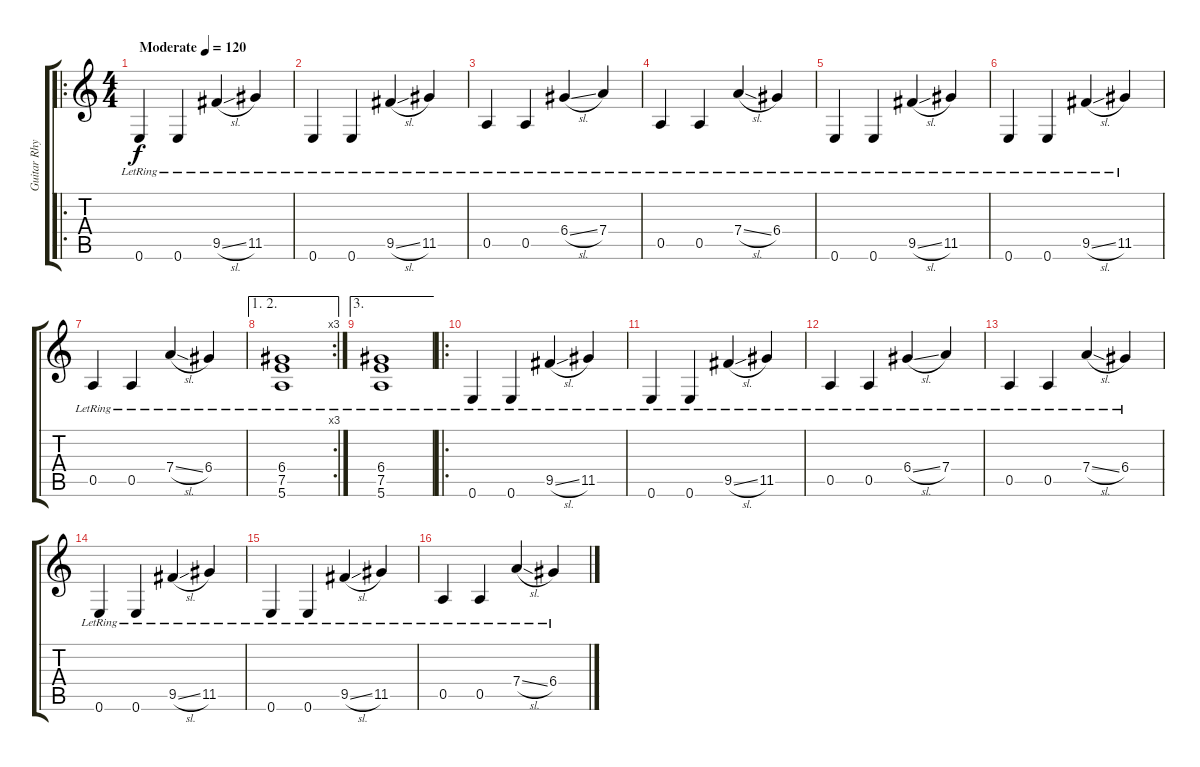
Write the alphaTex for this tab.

\track ("Guitar Rhythm" "Guitar Rhy") {instrument electricguitarclean}
\staff {score tabs}
\tuning (E4 B3 G3 D3 A2 E2) {hide}
\ro
\ts (4 4)
\tempo (120 "Moderate")
\clef g2
\ks c
0.6{lr}.4{dy f instrument electricguitarclean} 0.6{lr}.4 9.5{sl lr}.4 11.5{lr}.4 |
0.6{lr}.4 0.6{lr}.4 9.5{sl lr}.4 11.5{lr}.4 |
0.5{lr}.4 0.5{lr}.4 6.4{sl lr}.4 7.4{lr}.4 |
0.5{lr}.4 0.5{lr}.4 7.4{sl lr}.4 6.4{lr}.4 |
0.6{lr}.4 0.6{lr}.4 9.5{sl lr}.4 11.5{lr}.4 |
0.6{lr}.4 0.6{lr}.4 9.5{sl lr}.4 11.5{lr}.4 |
0.5{lr}.4 0.5{lr}.4 7.4{sl lr}.4 6.4{lr}.4 |
\ae (1 2)
\rc 3
(6.4{lr} 7.5{lr} 5.6{lr}).1 |
\ae 3
(6.4{lr} 7.5{lr} 5.6{lr}).1 |
\ro
0.6{lr}.4 0.6{lr}.4 9.5{sl lr}.4 11.5{lr}.4 |
0.6{lr}.4 0.6{lr}.4 9.5{sl lr}.4 11.5{lr}.4 |
0.5{lr}.4 0.5{lr}.4 6.4{sl lr}.4 7.4{lr}.4 |
0.5{lr}.4 0.5{lr}.4 7.4{sl lr}.4 6.4{lr}.4 |
0.6{lr}.4 0.6{lr}.4 9.5{sl lr}.4 11.5{lr}.4 |
0.6{lr}.4 0.6{lr}.4 9.5{sl lr}.4 11.5{lr}.4 |
0.5{lr}.4 0.5{lr}.4 7.4{sl lr}.4 6.4{lr}.4
